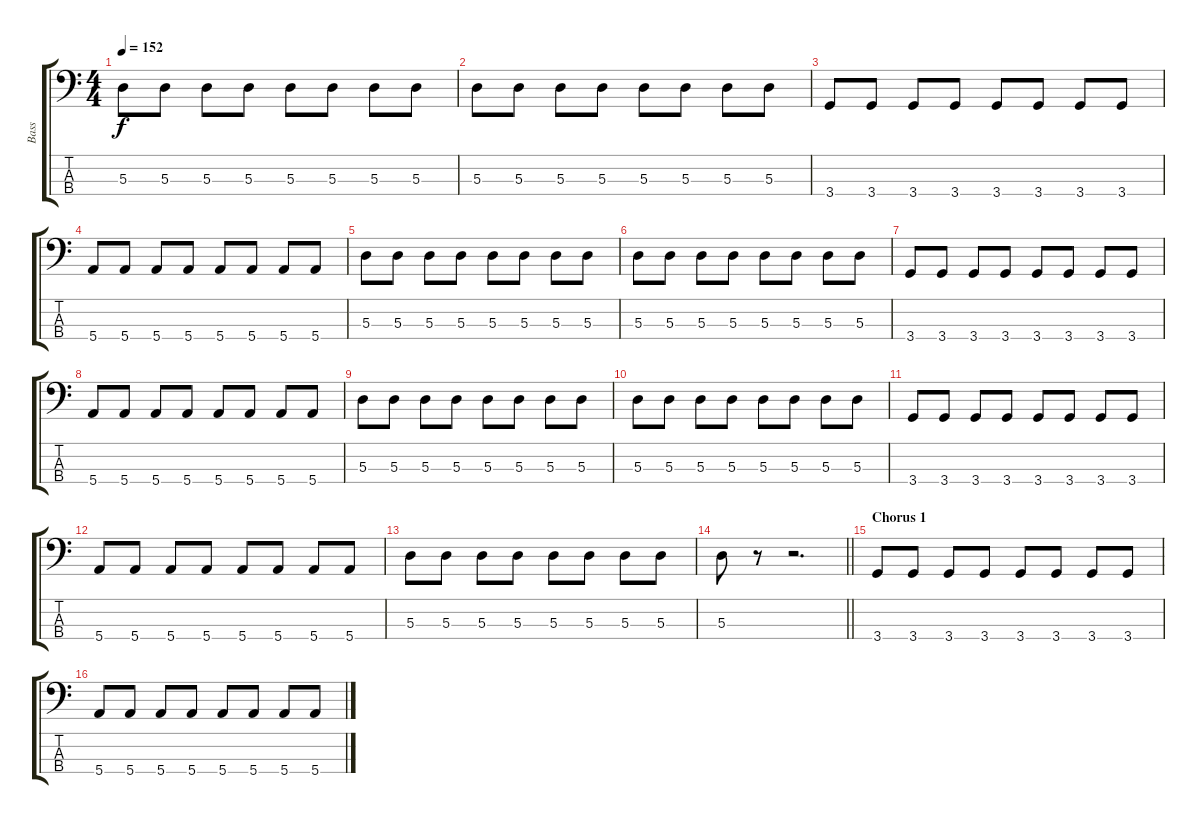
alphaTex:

\track ("Bass" "Bass") {instrument electricbassfinger}
\staff {score tabs}
\tuning (G2 D2 A1 E1) {hide}
\ts (4 4)
\tempo 152
\clef f4
\ks c
5.3.8{dy f} 5.3.8 5.3.8 5.3.8 5.3.8 5.3.8 5.3.8 5.3.8 |
5.3.8 5.3.8 5.3.8 5.3.8 5.3.8 5.3.8 5.3.8 5.3.8 |
3.4.8 3.4.8 3.4.8 3.4.8 3.4.8 3.4.8 3.4.8 3.4.8 |
5.4.8 5.4.8 5.4.8 5.4.8 5.4.8 5.4.8 5.4.8 5.4.8 |
5.3.8 5.3.8 5.3.8 5.3.8 5.3.8 5.3.8 5.3.8 5.3.8 |
5.3.8 5.3.8 5.3.8 5.3.8 5.3.8 5.3.8 5.3.8 5.3.8 |
3.4.8 3.4.8 3.4.8 3.4.8 3.4.8 3.4.8 3.4.8 3.4.8 |
5.4.8 5.4.8 5.4.8 5.4.8 5.4.8 5.4.8 5.4.8 5.4.8 |
5.3.8 5.3.8 5.3.8 5.3.8 5.3.8 5.3.8 5.3.8 5.3.8 |
5.3.8 5.3.8 5.3.8 5.3.8 5.3.8 5.3.8 5.3.8 5.3.8 |
3.4.8 3.4.8 3.4.8 3.4.8 3.4.8 3.4.8 3.4.8 3.4.8 |
5.4.8 5.4.8 5.4.8 5.4.8 5.4.8 5.4.8 5.4.8 5.4.8 |
5.3.8 5.3.8 5.3.8 5.3.8 5.3.8 5.3.8 5.3.8 5.3.8 |
\barLineRight lightlight
5.3.8 r.8 r.2{d} |
\section ("" "Chorus 1")
3.4.8 3.4.8 3.4.8 3.4.8 3.4.8 3.4.8 3.4.8 3.4.8 |
5.4.8 5.4.8 5.4.8 5.4.8 5.4.8 5.4.8 5.4.8 5.4.8
